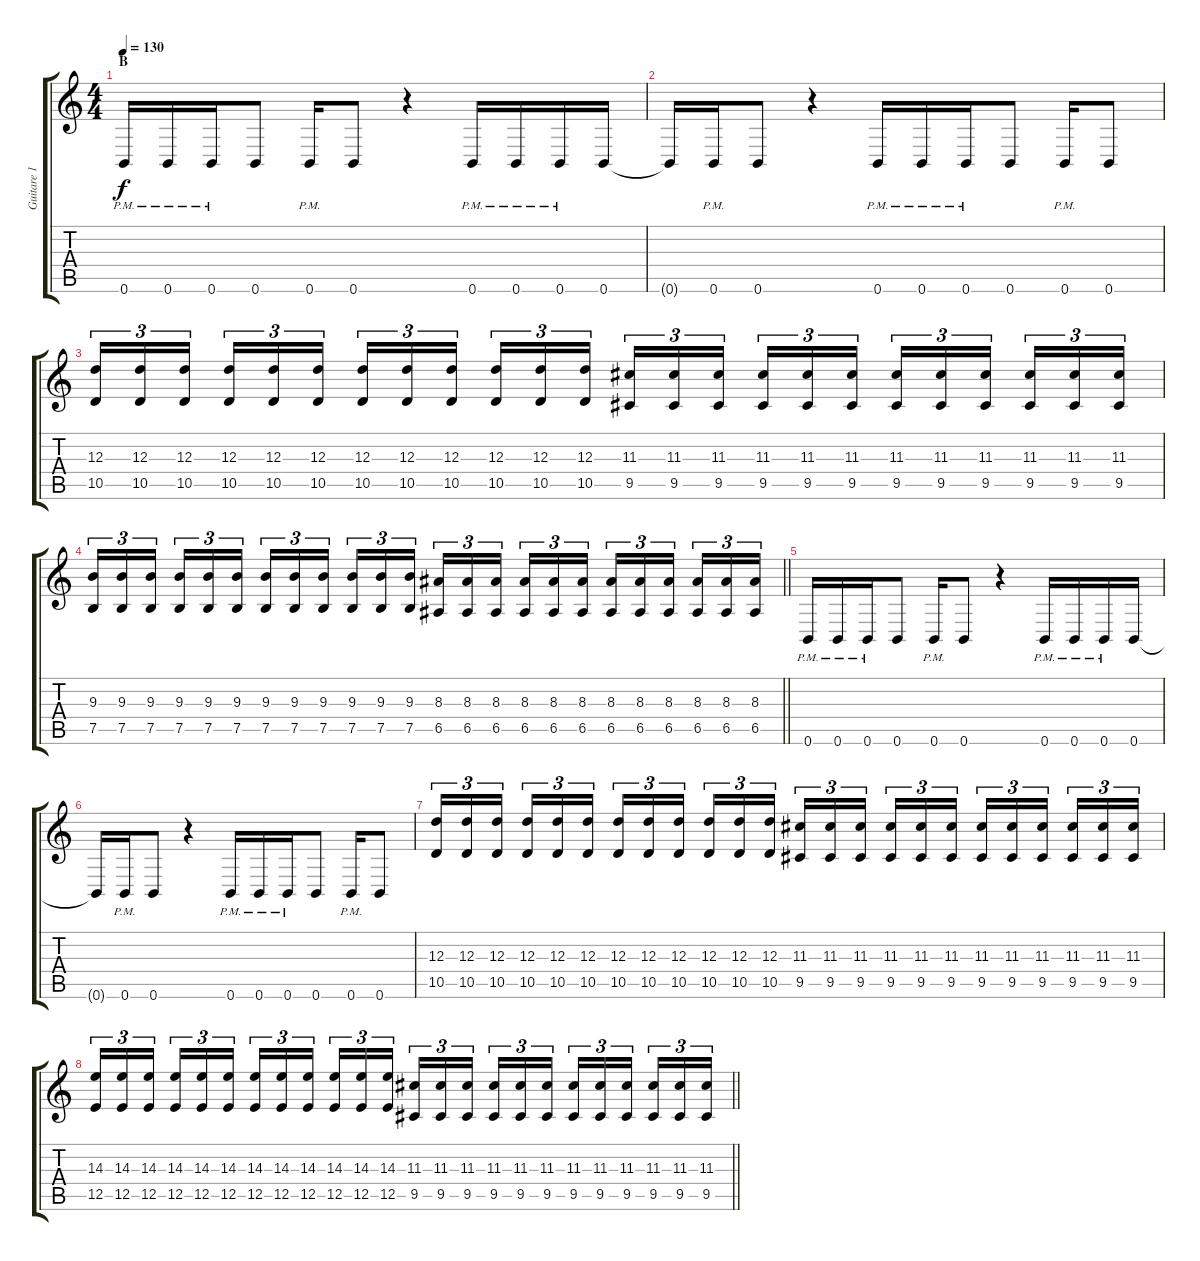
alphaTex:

\track ("Guitare 1" "Guitare 1") {instrument distortionguitar}
\staff {score tabs}
\tuning (B3 Gb3 D3 A2 E2 B1) {hide}
\ts (4 4)
\section ("" "B")
\tempo 130
\clef g2
\ks c
0.6{pm}.16{dy f} 0.6{pm}.16 0.6{pm}.16 0.6.8 0.6{pm}.16 0.6.8 r.4 0.6{pm}.16 0.6{pm}.16 0.6{pm}.16 0.6.16 |
0.6{t}.16 0.6{pm}.16 0.6.8 r.4 0.6{pm}.16 0.6{pm}.16 0.6{pm}.16 0.6.8 0.6{pm}.16 0.6.8 |
(12.3 10.5).16{tu (3 2)} (12.3 10.5).16{tu (3 2)} (12.3 10.5).16{tu (3 2) beam splitsecondary} (12.3 10.5).16{tu (3 2)} (12.3 10.5).16{tu (3 2)} (12.3 10.5).16{tu (3 2)} (12.3 10.5).16{tu (3 2)} (12.3 10.5).16{tu (3 2)} (12.3 10.5).16{tu (3 2) beam splitsecondary} (12.3 10.5).16{tu (3 2)} (12.3 10.5).16{tu (3 2)} (12.3 10.5).16{tu (3 2)} (11.3 9.5).16{tu (3 2)} (11.3 9.5).16{tu (3 2)} (11.3 9.5).16{tu (3 2) beam splitsecondary} (11.3 9.5).16{tu (3 2)} (11.3 9.5).16{tu (3 2)} (11.3 9.5).16{tu (3 2)} (11.3 9.5).16{tu (3 2)} (11.3 9.5).16{tu (3 2)} (11.3 9.5).16{tu (3 2) beam splitsecondary} (11.3 9.5).16{tu (3 2)} (11.3 9.5).16{tu (3 2)} (11.3 9.5).16{tu (3 2)} |
\barLineRight lightlight
(9.3 7.5).16{tu (3 2)} (9.3 7.5).16{tu (3 2)} (9.3 7.5).16{tu (3 2) beam splitsecondary} (9.3 7.5).16{tu (3 2)} (9.3 7.5).16{tu (3 2)} (9.3 7.5).16{tu (3 2)} (9.3 7.5).16{tu (3 2)} (9.3 7.5).16{tu (3 2)} (9.3 7.5).16{tu (3 2) beam splitsecondary} (9.3 7.5).16{tu (3 2)} (9.3 7.5).16{tu (3 2)} (9.3 7.5).16{tu (3 2)} (8.3 6.5).16{tu (3 2)} (8.3 6.5).16{tu (3 2)} (8.3 6.5).16{tu (3 2) beam splitsecondary} (8.3 6.5).16{tu (3 2)} (8.3 6.5).16{tu (3 2)} (8.3 6.5).16{tu (3 2)} (8.3 6.5).16{tu (3 2)} (8.3 6.5).16{tu (3 2)} (8.3 6.5).16{tu (3 2) beam splitsecondary} (8.3 6.5).16{tu (3 2)} (8.3 6.5).16{tu (3 2)} (8.3 6.5).16{tu (3 2)} |
0.6{pm}.16 0.6{pm}.16 0.6{pm}.16 0.6.8 0.6{pm}.16 0.6.8 r.4 0.6{pm}.16 0.6{pm}.16 0.6{pm}.16 0.6.16 |
0.6{t}.16 0.6{pm}.16 0.6.8 r.4 0.6{pm}.16 0.6{pm}.16 0.6{pm}.16 0.6.8 0.6{pm}.16 0.6.8 |
(12.3 10.5).16{tu (3 2)} (12.3 10.5).16{tu (3 2)} (12.3 10.5).16{tu (3 2) beam splitsecondary} (12.3 10.5).16{tu (3 2)} (12.3 10.5).16{tu (3 2)} (12.3 10.5).16{tu (3 2)} (12.3 10.5).16{tu (3 2)} (12.3 10.5).16{tu (3 2)} (12.3 10.5).16{tu (3 2) beam splitsecondary} (12.3 10.5).16{tu (3 2)} (12.3 10.5).16{tu (3 2)} (12.3 10.5).16{tu (3 2)} (11.3 9.5).16{tu (3 2)} (11.3 9.5).16{tu (3 2)} (11.3 9.5).16{tu (3 2) beam splitsecondary} (11.3 9.5).16{tu (3 2)} (11.3 9.5).16{tu (3 2)} (11.3 9.5).16{tu (3 2)} (11.3 9.5).16{tu (3 2)} (11.3 9.5).16{tu (3 2)} (11.3 9.5).16{tu (3 2) beam splitsecondary} (11.3 9.5).16{tu (3 2)} (11.3 9.5).16{tu (3 2)} (11.3 9.5).16{tu (3 2)} |
\barLineRight lightlight
(14.3 12.5).16{tu (3 2)} (14.3 12.5).16{tu (3 2)} (14.3 12.5).16{tu (3 2) beam splitsecondary} (14.3 12.5).16{tu (3 2)} (14.3 12.5).16{tu (3 2)} (14.3 12.5).16{tu (3 2)} (14.3 12.5).16{tu (3 2)} (14.3 12.5).16{tu (3 2)} (14.3 12.5).16{tu (3 2) beam splitsecondary} (14.3 12.5).16{tu (3 2)} (14.3 12.5).16{tu (3 2)} (14.3 12.5).16{tu (3 2)} (11.3 9.5).16{tu (3 2)} (11.3 9.5).16{tu (3 2)} (11.3 9.5).16{tu (3 2) beam splitsecondary} (11.3 9.5).16{tu (3 2)} (11.3 9.5).16{tu (3 2)} (11.3 9.5).16{tu (3 2)} (11.3 9.5).16{tu (3 2)} (11.3 9.5).16{tu (3 2)} (11.3 9.5).16{tu (3 2) beam splitsecondary} (11.3 9.5).16{tu (3 2)} (11.3 9.5).16{tu (3 2)} (11.3 9.5).16{tu (3 2)}
